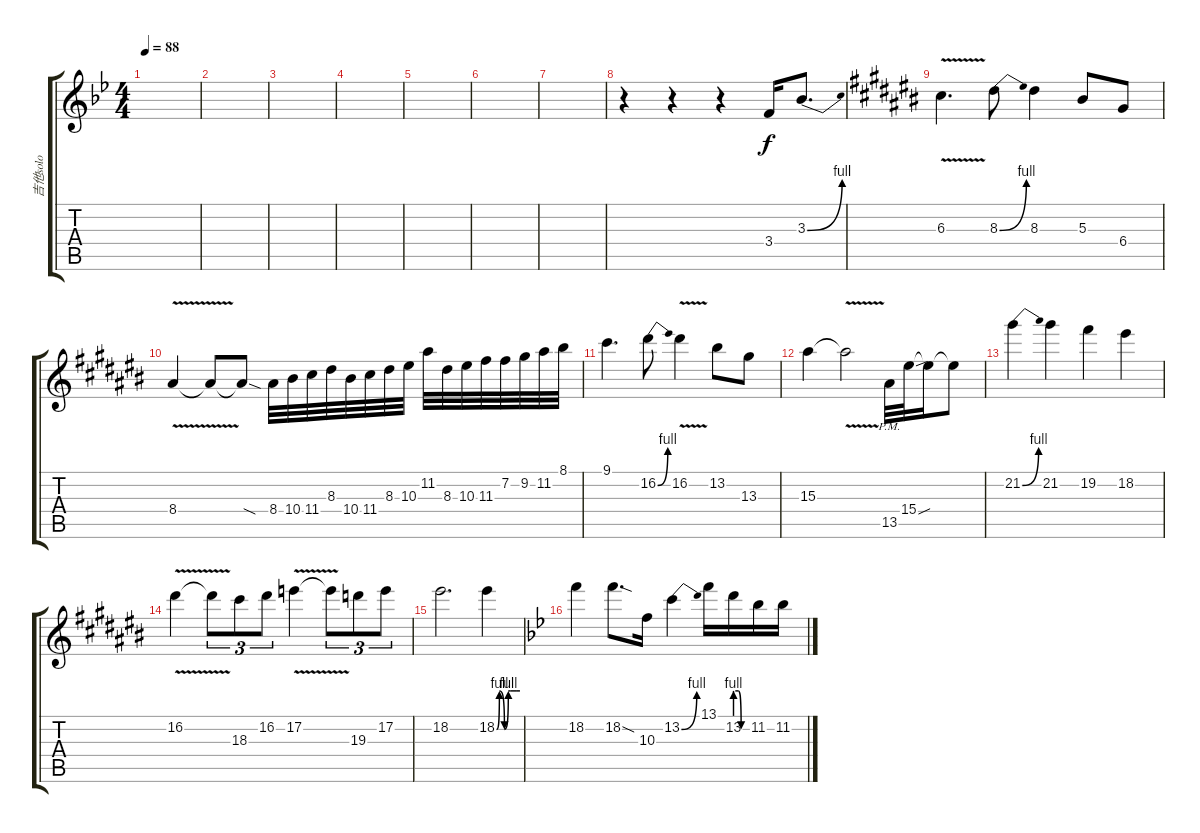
\track ("吉他solo" "吉他solo") {instrument overdrivenguitar}
\staff {score tabs}
\tuning (E4 B3 G3 D3 A2 E2) {hide}
\ts (4 4)
\tempo 88
\clef g2
\ks bb
|
|
|
|
|
|
|
r.4 r.4 r.4 3.4.16{instrument overdrivenguitar} 3.3{be (bend 0 0 60 4)}.8{d} |
\ks c#
6.3{v}.4{d} 8.3{be (bend 0 0 60 4)}.8 8.3.4 5.3.8 6.4.8 |
8.4{v}.4 8.4{t}.8 8.4{sod t}.8 8.4.32 10.4.32 11.4.32 8.3.32 10.4.32 11.4.32 8.3.32 10.3.32 11.2.32 8.3.32 10.3.32 11.3.32 7.2.32 9.2.32 11.2.32 8.1.32 |
9.1.4{d} 16.2{be (bend 0 0 60 4)}.8 16.2{v}.4 13.2.8 13.3.8 |
15.3.4 15.3{v t}.2 13.5{pm}.32 15.4{sou}.32 15.4{t}.16 15.4{t}.8 |
21.2{be (bend 0 0 60 4)}.4 21.2.4 19.2.4 18.2.4 |
16.2{v}.4 16.2{t}.8{tu (3 2)} 18.3.8{tu (3 2)} 16.2.8{tu (3 2)} 17.2{v}.4 17.2{t}.8{tu (3 2)} 19.3.8{tu (3 2)} 17.2.8{tu (3 2)} |
18.2.2{d} 18.2{be (custom 0 0 7 4 20 0 30 4 35 4 50 4 60 4)}.4 |
\ks bb
18.2.4 18.2{sod}.8{d} 10.3.16 13.2{be (bend 0 0 60 4)}.4 13.1.16 13.2{be (custom 0 4 15 4 30 0 60 0)}.16 11.2.16 11.2.16
